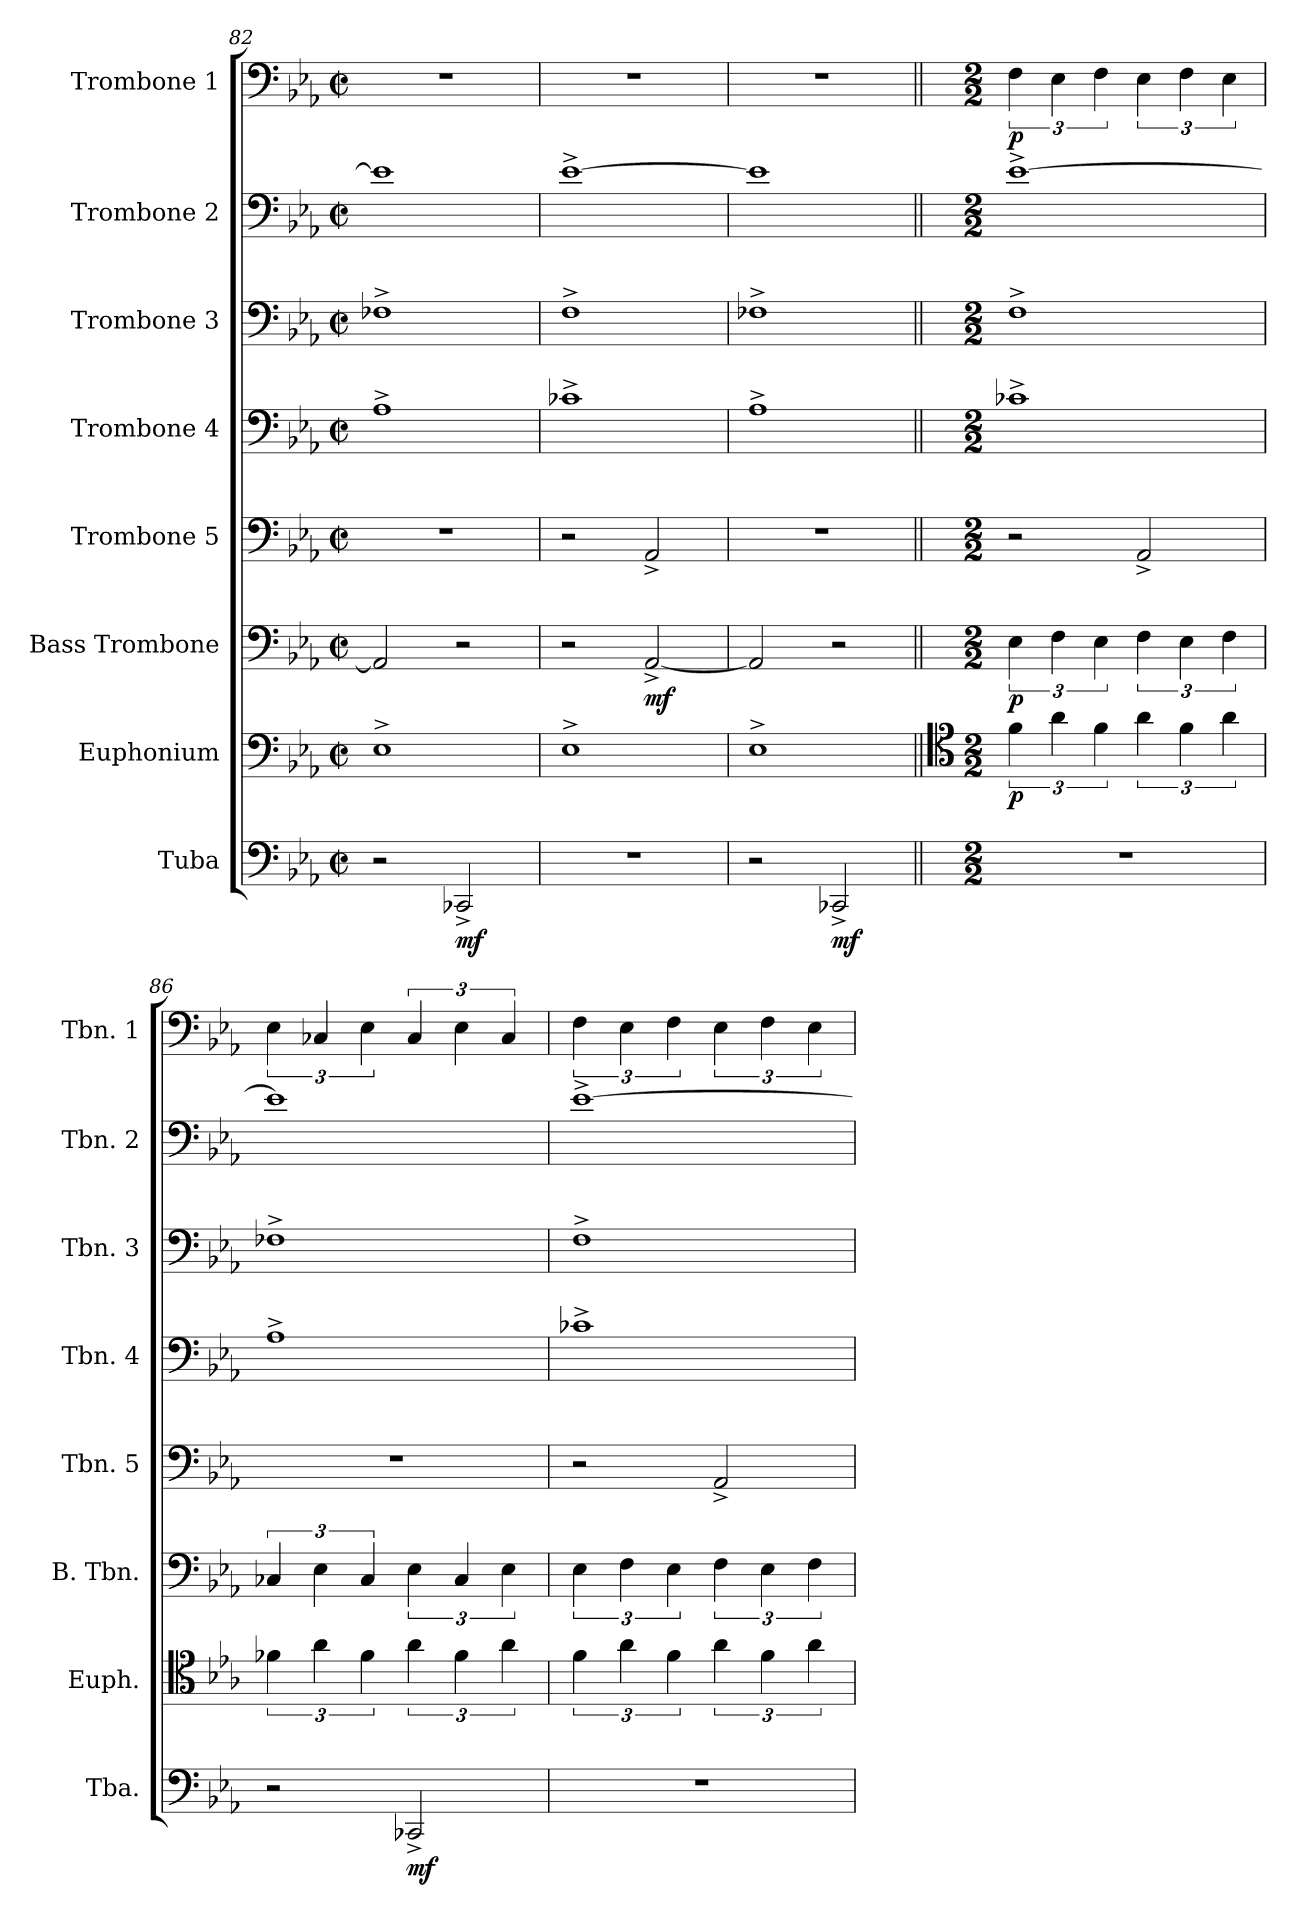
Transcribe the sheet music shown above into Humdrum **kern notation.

**kern	**dynam	**kern	**dynam	**kern	**dynam	**kern	**kern	**kern	**kern	**kern	**dynam
*part8	*part8	*part7	*part7	*part6	*part6	*part5	*part4	*part3	*part2	*part1	*part1
*staff8	*staff8	*staff7	*staff7	*staff6	*staff6	*staff5	*staff4	*staff3	*staff2	*staff1	*staff1
*I"Tuba	*	*I"Euphonium	*	*I"Bass Trombone	*	*I"Trombone 5	*I"Trombone 4	*I"Trombone 3	*I"Trombone 2	*I"Trombone 1	*
*I'Tba.	*	*I'Euph.	*	*I'B. Tbn.	*	*I'Tbn. 5	*I'Tbn. 4	*I'Tbn. 3	*I'Tbn. 2	*I'Tbn. 1	*
*clefF4	*	*clefF4	*	*clefF4	*	*clefF4	*clefF4	*clefF4	*clefF4	*clefF4	*
*k[b-e-a-]	*	*k[b-e-a-]	*	*k[b-e-a-]	*	*k[b-e-a-]	*k[b-e-a-]	*k[b-e-a-]	*k[b-e-a-]	*k[b-e-a-]	*
*M2/2	*	*M2/2	*	*M2/2	*	*M2/2	*M2/2	*M2/2	*M2/2	*M2/2	*
*met(c|)	*	*met(c|)	*	*met(c|)	*	*met(c|)	*met(c|)	*met(c|)	*met(c|)	*met(c|)	*
=82	=82	=82	=82	=82	=82	=82	=82	=82	=82	=82	=82
2r	.	1E-^	.	2AA-/]	.	1r	1A-^	1F-X^	1e-]	1r	.
!	!LO:DY:b	!	!	!	!	!	!	!	!	!	!
2CC-X^/	mf	.	.	2r	.	.	.	.	.	.	.
=83	=83	=83	=83	=83	=83	=83	=83	=83	=83	=83	=83
1r	.	1E-^	.	2r	.	2r	1c-X^	1F^	[1e-^	1r	.
!	!	!	!	!	!LO:DY:b	!	!	!	!	!	!
.	.	.	.	[2AA-^/	mf	2AA-^/	.	.	.	.	.
=84	=84	=84	=84	=84	=84	=84	=84	=84	=84	=84	=84
2r	.	1E-^	.	2AA-/]	.	1r	1A-^	1F-X^	1e-]	1r	.
!	!LO:DY:b	!	!	!	!	!	!	!	!	!	!
2CC-X^/	mf	.	.	2r	.	.	.	.	.	.	.
=85||	=85||	=85||	=85||	=85||	=85||	=85||	=85||	=85||	=85||	=85||	=85||
*	*	*clefC4	*	*	*	*	*	*	*	*	*
*M2/2	*	*M2/2	*	*M2/2	*	*M2/2	*M2/2	*M2/2	*M2/2	*M2/2	*
!	!	!	!LO:DY:b	!	!LO:DY:b	!	!	!	!	!	!LO:DY:b
1r	.	6f\	p	6E-\	p	2r	1c-X^	1F^	[1e-^	6F\	p
.	.	6a-\	.	6F\	.	.	.	.	.	6E-\	.
.	.	6f\	.	6E-\	.	.	.	.	.	6F\	.
.	.	6a-\	.	6F\	.	2AA-^/	.	.	.	6E-\	.
.	.	6f\	.	6E-\	.	.	.	.	.	6F\	.
.	.	6a-\	.	6F\	.	.	.	.	.	6E-\	.
=86	=86	=86	=86	=86	=86	=86	=86	=86	=86	=86	=86
2r	.	6f-X\	.	6C-X/	.	1r	1A-^	1F-X^	1e-]	6E-\	.
.	.	6a-\	.	6E-\	.	.	.	.	.	6C-X/	.
.	.	6f-\	.	6C-/	.	.	.	.	.	6E-\	.
!	!LO:DY:b	!	!	!	!	!	!	!	!	!	!
2CC-X^/	mf	6a-\	.	6E-\	.	.	.	.	.	6C-/	.
.	.	6f-\	.	6C-/	.	.	.	.	.	6E-\	.
.	.	6a-\	.	6E-\	.	.	.	.	.	6C-/	.
=87	=87	=87	=87	=87	=87	=87	=87	=87	=87	=87	=87
1r	.	6f\	.	6E-\	.	2r	1c-X^	1F^	[1e-^	6F\	.
.	.	6a-\	.	6F\	.	.	.	.	.	6E-\	.
.	.	6f\	.	6E-\	.	.	.	.	.	6F\	.
.	.	6a-\	.	6F\	.	2AA-^/	.	.	.	6E-\	.
.	.	6f\	.	6E-\	.	.	.	.	.	6F\	.
.	.	6a-\	.	6F\	.	.	.	.	.	6E-\	.
=	=	=	=	=	=	=	=	=	=	=	=
*-	*-	*-	*-	*-	*-	*-	*-	*-	*-	*-	*-
